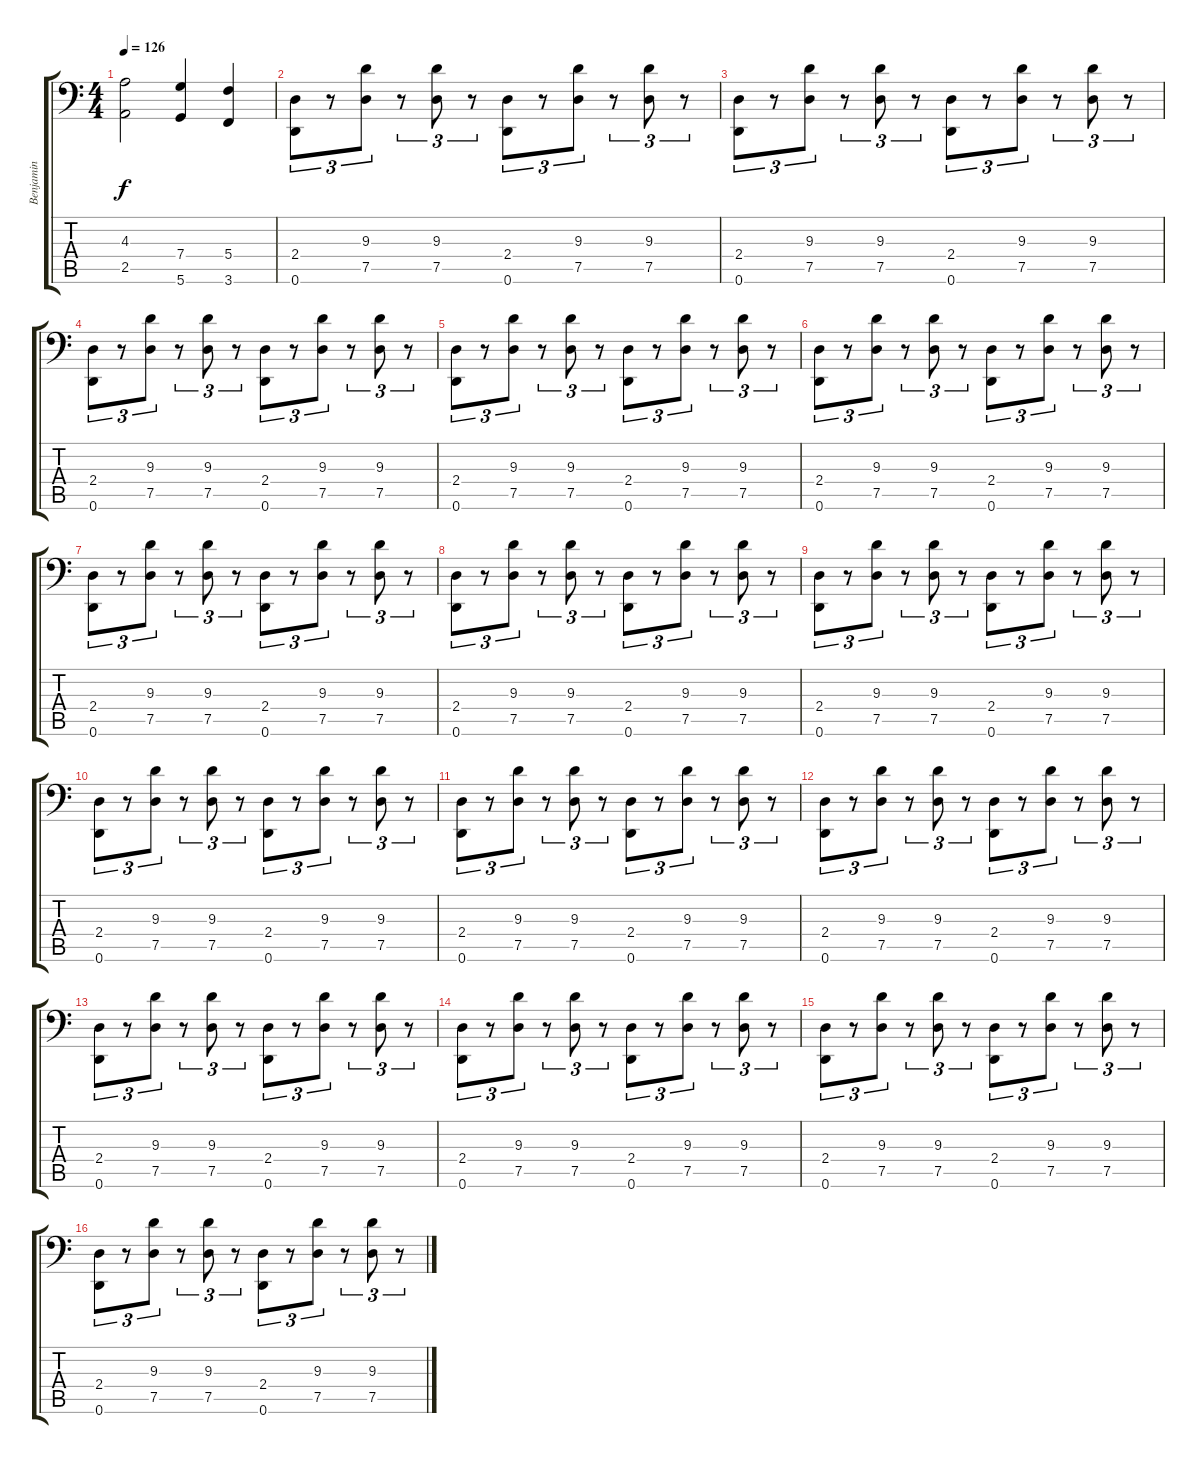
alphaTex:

\track ("Benjamin " "Benjamin ") {instrument contrabass}
\staff {score tabs}
\tuning (D3 A2 F2 C2 G1 D1) {hide}
\ts (4 4)
\tempo 126
\clef f4
\ks c
(4.3 2.5).2{dy f} (7.4 5.6).4 (5.4 3.6).4 |
(2.4 0.6).8{tu (3 2)} r.8{tu (3 2)} (9.3 7.5).8{tu (3 2)} r.8{tu (3 2)} (9.3 7.5).8{tu (3 2)} r.8{tu (3 2)} (2.4 0.6).8{tu (3 2)} r.8{tu (3 2)} (9.3 7.5).8{tu (3 2)} r.8{tu (3 2)} (9.3 7.5).8{tu (3 2)} r.8{tu (3 2)} |
(2.4 0.6).8{tu (3 2)} r.8{tu (3 2)} (9.3 7.5).8{tu (3 2)} r.8{tu (3 2)} (9.3 7.5).8{tu (3 2)} r.8{tu (3 2)} (2.4 0.6).8{tu (3 2)} r.8{tu (3 2)} (9.3 7.5).8{tu (3 2)} r.8{tu (3 2)} (9.3 7.5).8{tu (3 2)} r.8{tu (3 2)} |
(2.4 0.6).8{tu (3 2)} r.8{tu (3 2)} (9.3 7.5).8{tu (3 2)} r.8{tu (3 2)} (9.3 7.5).8{tu (3 2)} r.8{tu (3 2)} (2.4 0.6).8{tu (3 2)} r.8{tu (3 2)} (9.3 7.5).8{tu (3 2)} r.8{tu (3 2)} (9.3 7.5).8{tu (3 2)} r.8{tu (3 2)} |
(2.4 0.6).8{tu (3 2)} r.8{tu (3 2)} (9.3 7.5).8{tu (3 2)} r.8{tu (3 2)} (9.3 7.5).8{tu (3 2)} r.8{tu (3 2)} (2.4 0.6).8{tu (3 2)} r.8{tu (3 2)} (9.3 7.5).8{tu (3 2)} r.8{tu (3 2)} (9.3 7.5).8{tu (3 2)} r.8{tu (3 2)} |
(2.4 0.6).8{tu (3 2)} r.8{tu (3 2)} (9.3 7.5).8{tu (3 2)} r.8{tu (3 2)} (9.3 7.5).8{tu (3 2)} r.8{tu (3 2)} (2.4 0.6).8{tu (3 2)} r.8{tu (3 2)} (9.3 7.5).8{tu (3 2)} r.8{tu (3 2)} (9.3 7.5).8{tu (3 2)} r.8{tu (3 2)} |
(2.4 0.6).8{tu (3 2)} r.8{tu (3 2)} (9.3 7.5).8{tu (3 2)} r.8{tu (3 2)} (9.3 7.5).8{tu (3 2)} r.8{tu (3 2)} (2.4 0.6).8{tu (3 2)} r.8{tu (3 2)} (9.3 7.5).8{tu (3 2)} r.8{tu (3 2)} (9.3 7.5).8{tu (3 2)} r.8{tu (3 2)} |
(2.4 0.6).8{tu (3 2)} r.8{tu (3 2)} (9.3 7.5).8{tu (3 2)} r.8{tu (3 2)} (9.3 7.5).8{tu (3 2)} r.8{tu (3 2)} (2.4 0.6).8{tu (3 2)} r.8{tu (3 2)} (9.3 7.5).8{tu (3 2)} r.8{tu (3 2)} (9.3 7.5).8{tu (3 2)} r.8{tu (3 2)} |
(2.4 0.6).8{tu (3 2)} r.8{tu (3 2)} (9.3 7.5).8{tu (3 2)} r.8{tu (3 2)} (9.3 7.5).8{tu (3 2)} r.8{tu (3 2)} (2.4 0.6).8{tu (3 2)} r.8{tu (3 2)} (9.3 7.5).8{tu (3 2)} r.8{tu (3 2)} (9.3 7.5).8{tu (3 2)} r.8{tu (3 2)} |
(2.4 0.6).8{tu (3 2)} r.8{tu (3 2)} (9.3 7.5).8{tu (3 2)} r.8{tu (3 2)} (9.3 7.5).8{tu (3 2)} r.8{tu (3 2)} (2.4 0.6).8{tu (3 2)} r.8{tu (3 2)} (9.3 7.5).8{tu (3 2)} r.8{tu (3 2)} (9.3 7.5).8{tu (3 2)} r.8{tu (3 2)} |
(2.4 0.6).8{tu (3 2)} r.8{tu (3 2)} (9.3 7.5).8{tu (3 2)} r.8{tu (3 2)} (9.3 7.5).8{tu (3 2)} r.8{tu (3 2)} (2.4 0.6).8{tu (3 2)} r.8{tu (3 2)} (9.3 7.5).8{tu (3 2)} r.8{tu (3 2)} (9.3 7.5).8{tu (3 2)} r.8{tu (3 2)} |
(2.4 0.6).8{tu (3 2)} r.8{tu (3 2)} (9.3 7.5).8{tu (3 2)} r.8{tu (3 2)} (9.3 7.5).8{tu (3 2)} r.8{tu (3 2)} (2.4 0.6).8{tu (3 2)} r.8{tu (3 2)} (9.3 7.5).8{tu (3 2)} r.8{tu (3 2)} (9.3 7.5).8{tu (3 2)} r.8{tu (3 2)} |
(2.4 0.6).8{tu (3 2)} r.8{tu (3 2)} (9.3 7.5).8{tu (3 2)} r.8{tu (3 2)} (9.3 7.5).8{tu (3 2)} r.8{tu (3 2)} (2.4 0.6).8{tu (3 2)} r.8{tu (3 2)} (9.3 7.5).8{tu (3 2)} r.8{tu (3 2)} (9.3 7.5).8{tu (3 2)} r.8{tu (3 2)} |
(2.4 0.6).8{tu (3 2)} r.8{tu (3 2)} (9.3 7.5).8{tu (3 2)} r.8{tu (3 2)} (9.3 7.5).8{tu (3 2)} r.8{tu (3 2)} (2.4 0.6).8{tu (3 2)} r.8{tu (3 2)} (9.3 7.5).8{tu (3 2)} r.8{tu (3 2)} (9.3 7.5).8{tu (3 2)} r.8{tu (3 2)} |
(2.4 0.6).8{tu (3 2)} r.8{tu (3 2)} (9.3 7.5).8{tu (3 2)} r.8{tu (3 2)} (9.3 7.5).8{tu (3 2)} r.8{tu (3 2)} (2.4 0.6).8{tu (3 2)} r.8{tu (3 2)} (9.3 7.5).8{tu (3 2)} r.8{tu (3 2)} (9.3 7.5).8{tu (3 2)} r.8{tu (3 2)} |
(2.4 0.6).8{tu (3 2)} r.8{tu (3 2)} (9.3 7.5).8{tu (3 2)} r.8{tu (3 2)} (9.3 7.5).8{tu (3 2)} r.8{tu (3 2)} (2.4 0.6).8{tu (3 2)} r.8{tu (3 2)} (9.3 7.5).8{tu (3 2)} r.8{tu (3 2)} (9.3 7.5).8{tu (3 2)} r.8{tu (3 2)}
